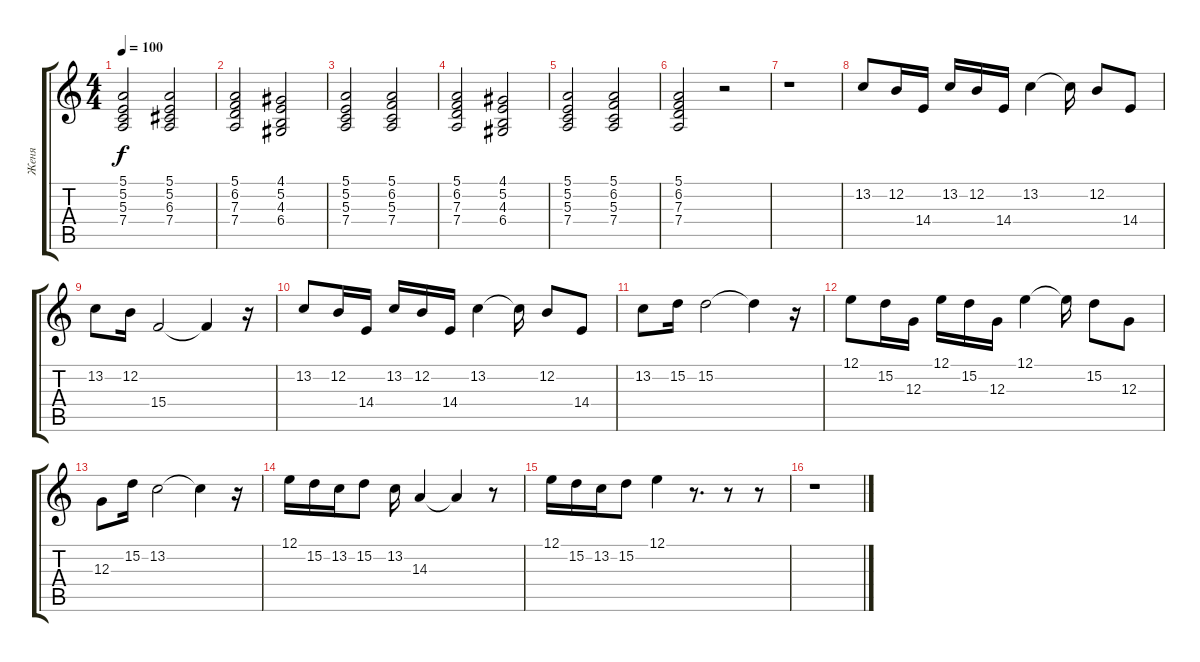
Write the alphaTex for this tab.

\track ("Женя" "Женя") {instrument stringensemble1}
\staff {score tabs}
\tuning (E4 B3 G3 D3 A2 E2) {hide}
\ts (4 4)
\tempo 100
\clef g2
\ks c
(5.1 5.2 5.3 7.4).2{dy f} (5.1 5.2 6.3 7.4).2 |
(5.1 6.2 7.3 7.4).2 (4.1 5.2 4.3 6.4).2 |
(5.1 5.2 5.3 7.4).2 (5.1 6.2 5.3 7.4).2 |
(5.1 6.2 7.3 7.4).2 (4.1 5.2 4.3 6.4).2 |
(5.1 5.2 5.3 7.4).2 (5.1 6.2 5.3 7.4).2 |
(5.1 6.2 7.3 7.4).2 r.2 |
r.1 |
13.2.8{volume 14 balance 11} 12.2.16 14.4.16 13.2.16 12.2.16 14.4.16 13.2.4 13.2{t}.16 12.2.8 14.4.8 |
13.2.8 12.2.16 15.4.2 15.4{t}.4 r.16 |
13.2.8 12.2.16 14.4.16 13.2.16 12.2.16 14.4.16 13.2.4 13.2{t}.16 12.2.8 14.4.8 |
13.2.8 15.2.16 15.2.2 15.2{t}.4 r.16 |
12.1.8 15.2.16 12.3.16 12.1.16 15.2.16 12.3.16 12.1.4 12.1{t}.16 15.2.8 12.3.8 |
12.3.8 15.2.16 13.2.2 13.2{t}.4 r.16 |
12.1.16 15.2.16 13.2.16 15.2.8 13.2.16 14.3.4 14.3{t}.4 r.8 |
12.1.16 15.2.16 13.2.16 15.2.8 12.1.4 r.8{d} r.8 r.8 |
r.1
